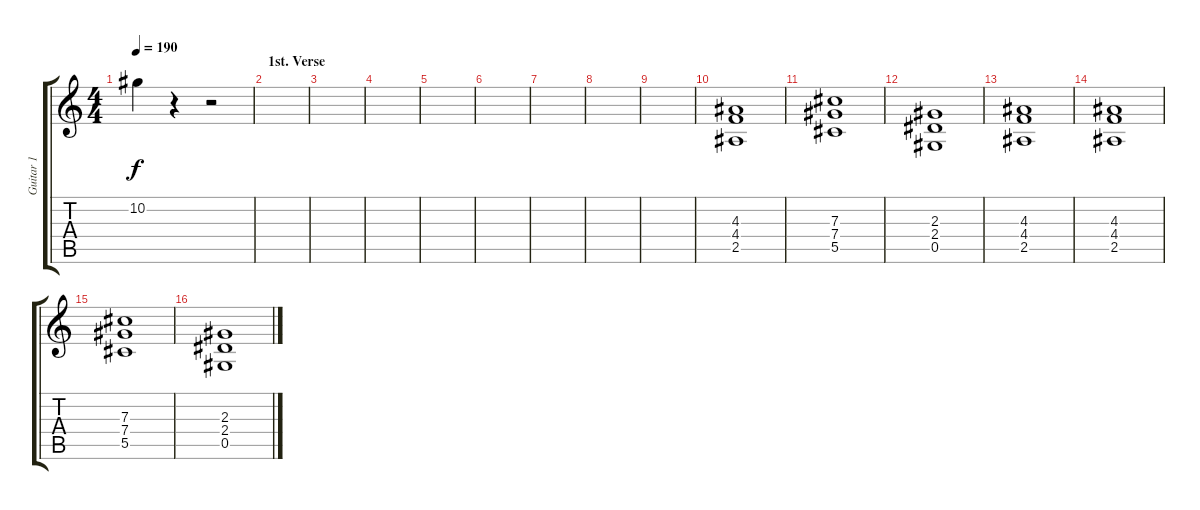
\track ("Guitar 1" "Guitar 1") {instrument distortionguitar}
\staff {score tabs}
\tuning (Eb4 Bb3 Gb3 Db3 Ab2 Eb2) {hide}
\ts (4 4)
\tempo 190
\clef g2
\ks c
10.2.4{dy f} r.4 r.2 |
\section ("" "1st. Verse")
|
|
|
|
|
|
|
|
(4.3 4.4 2.5).1 |
(7.3 7.4 5.5).1 |
(2.3 2.4 0.5).1 |
(4.3 4.4 2.5).1 |
(4.3 4.4 2.5).1 |
(7.3 7.4 5.5).1 |
(2.3 2.4 0.5).1
